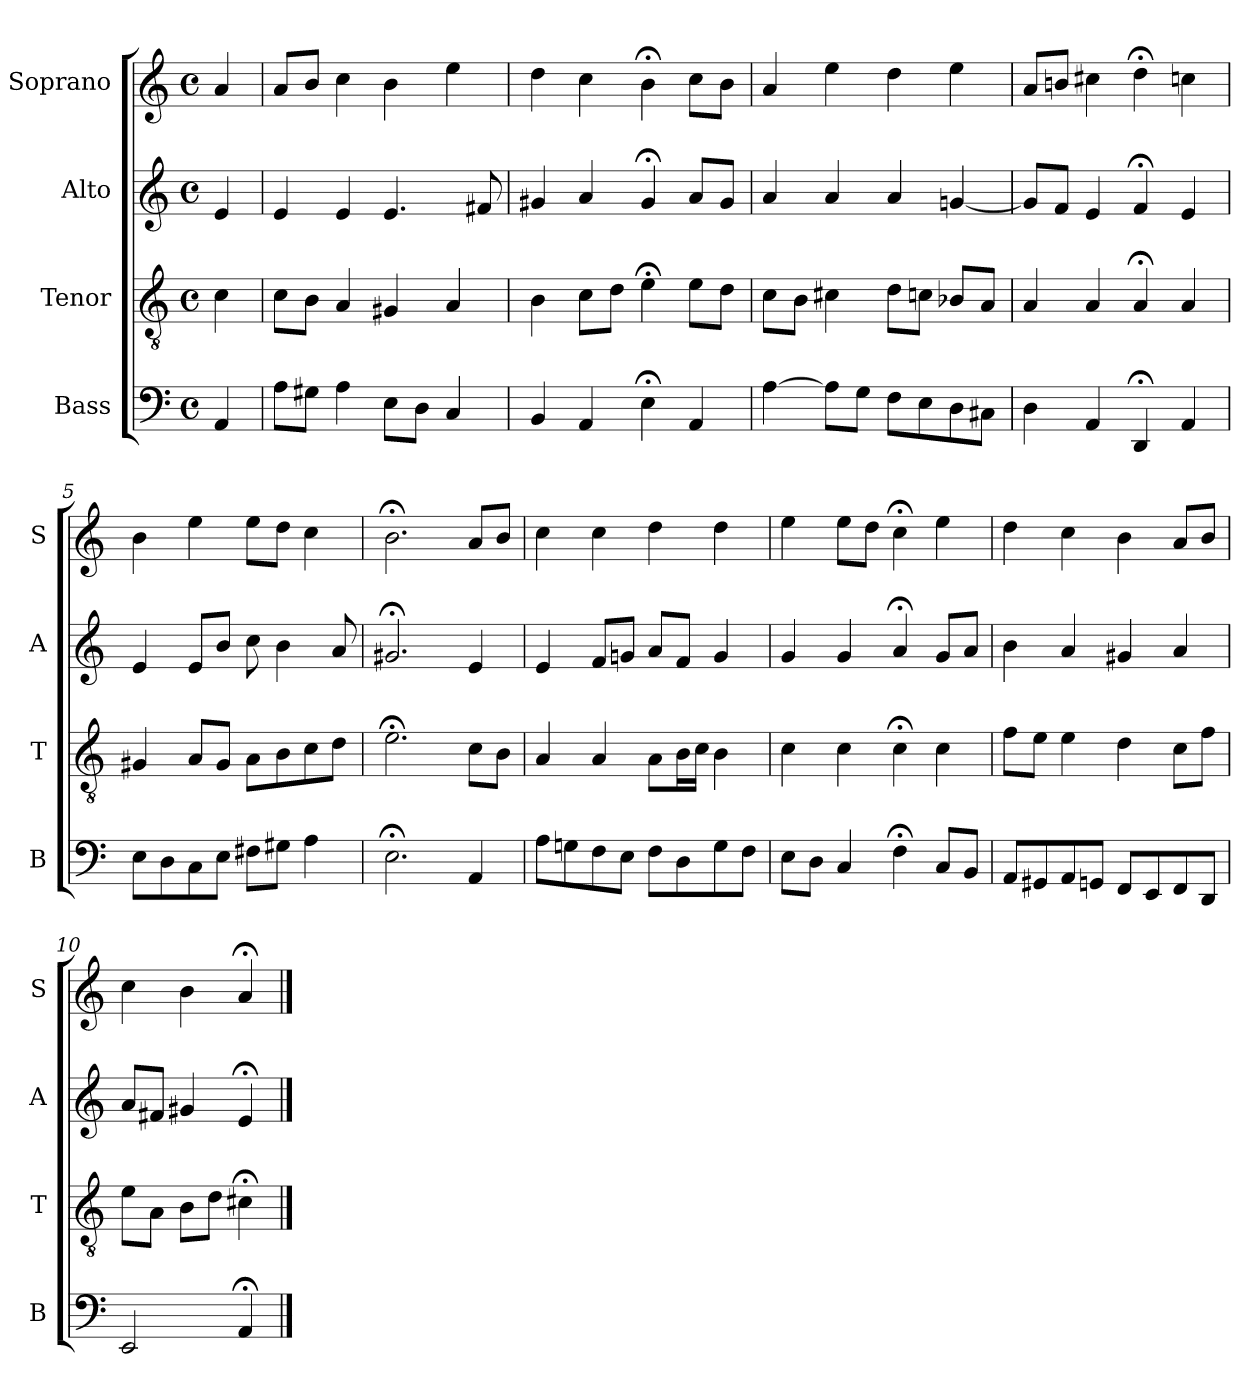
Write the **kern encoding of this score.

**kern	**kern	**kern	**kern
*part4	*part3	*part2	*part1
*staff4	*staff3	*staff2	*staff1
*I"Bass	*I"Tenor	*I"Alto	*I"Soprano
*I'B	*I'T	*I'A	*I'S
*clefF4	*clefGv2	*clefG2	*clefG2
*k[]	*k[]	*k[]	*k[]
*a:	*a:	*a:	*a:
*M4/4	*M4/4	*M4/4	*M4/4
*met(c)	*met(c)	*met(c)	*met(c)
*MM100	*MM100	*MM100	*MM100
=	=	=	=
4AA	4c	4e	4a
=1	=1	=1	=1
8AL	8cL	4e	8aL
8G#XJ	8BJ	.	8bJ
4A	4A	4e	4cc
8EL	4G#X	4.e	4b
8DJ	.	.	.
4C	4A	.	4ee
.	.	8f#X	.
=2	=2	=2	=2
4BB	4B	4g#X	4dd
4AA	8cL	4a	4cc
.	8dJ	.	.
4E;<	4e;<	4g#;<	4b;<
4AA	8eL	8aL	8ccL
.	8dJ	8g#J	8bJ
=3	=3	=3	=3
[4A	8cL	4a	4a
.	8BJ	.	.
8AL]	4c#X	4a	4ee
8GJ	.	.	.
8FL	8dL	4a	4dd
8E	8cnJ	.	.
8D	8B-XL	[4gn	4ee
8C#XJ	8AJ	.	.
=4	=4	=4	=4
4D	4A	8gL]	8aL
.	.	8fJ	8bnJ
4AA	4A	4e	4cc#X
4DD;<	4A;<	4f;<	4dd;<
4AA	4A	4e	4ccn
=5	=5	=5	=5
8EL	4G#X	4e	4b
8D	.	.	.
8C	8AL	8eL	4ee
8EJ	8G#J	8bJ	.
8F#XL	8AL	8cc	8eeL
8G#XJ	8B	4b	8ddJ
4A	8c	.	4cc
.	8dJ	8a	.
=6	=6	=6	=6
2.E;<	2.e;<	2.g#X;<	2.b;<
4AA	8cL	4e	8aL
.	8BJ	.	8bJ
=7	=7	=7	=7
8AL	4A	4e	4cc
8Gn	.	.	.
8F	4A	8fL	4cc
8EJ	.	8gnJ	.
8FL	8AL	8aL	4dd
8D	16BL	8fJ	.
.	16cJJ	.	.
8G	4B	4g	4dd
8FJ	.	.	.
=8	=8	=8	=8
8EL	4c	4g	4ee
8DJ	.	.	.
4C	4c	4g	8eeL
.	.	.	8ddJ
4F;<	4c;<	4a;<	4cc;<
8CL	4c	8gL	4ee
8BBJ	.	8aJ	.
=9	=9	=9	=9
8AAL	8fL	4b	4dd
8GG#X	8eJ	.	.
8AA	4e	4a	4cc
8GGnJ	.	.	.
8FFL	4d	4g#X	4b
8EE	.	.	.
8FF	8cL	4a	8aL
8DDJ	8fJ	.	8bJ
=10	=10	=10	=10
2EE	8eL	8aL	4cc
.	8AJ	8f#XJ	.
.	8BL	4g#X	4b
.	8dJ	.	.
4AA;<	4c#X;<	4e;<	4a;<
==	==	==	==
*-	*-	*-	*-
